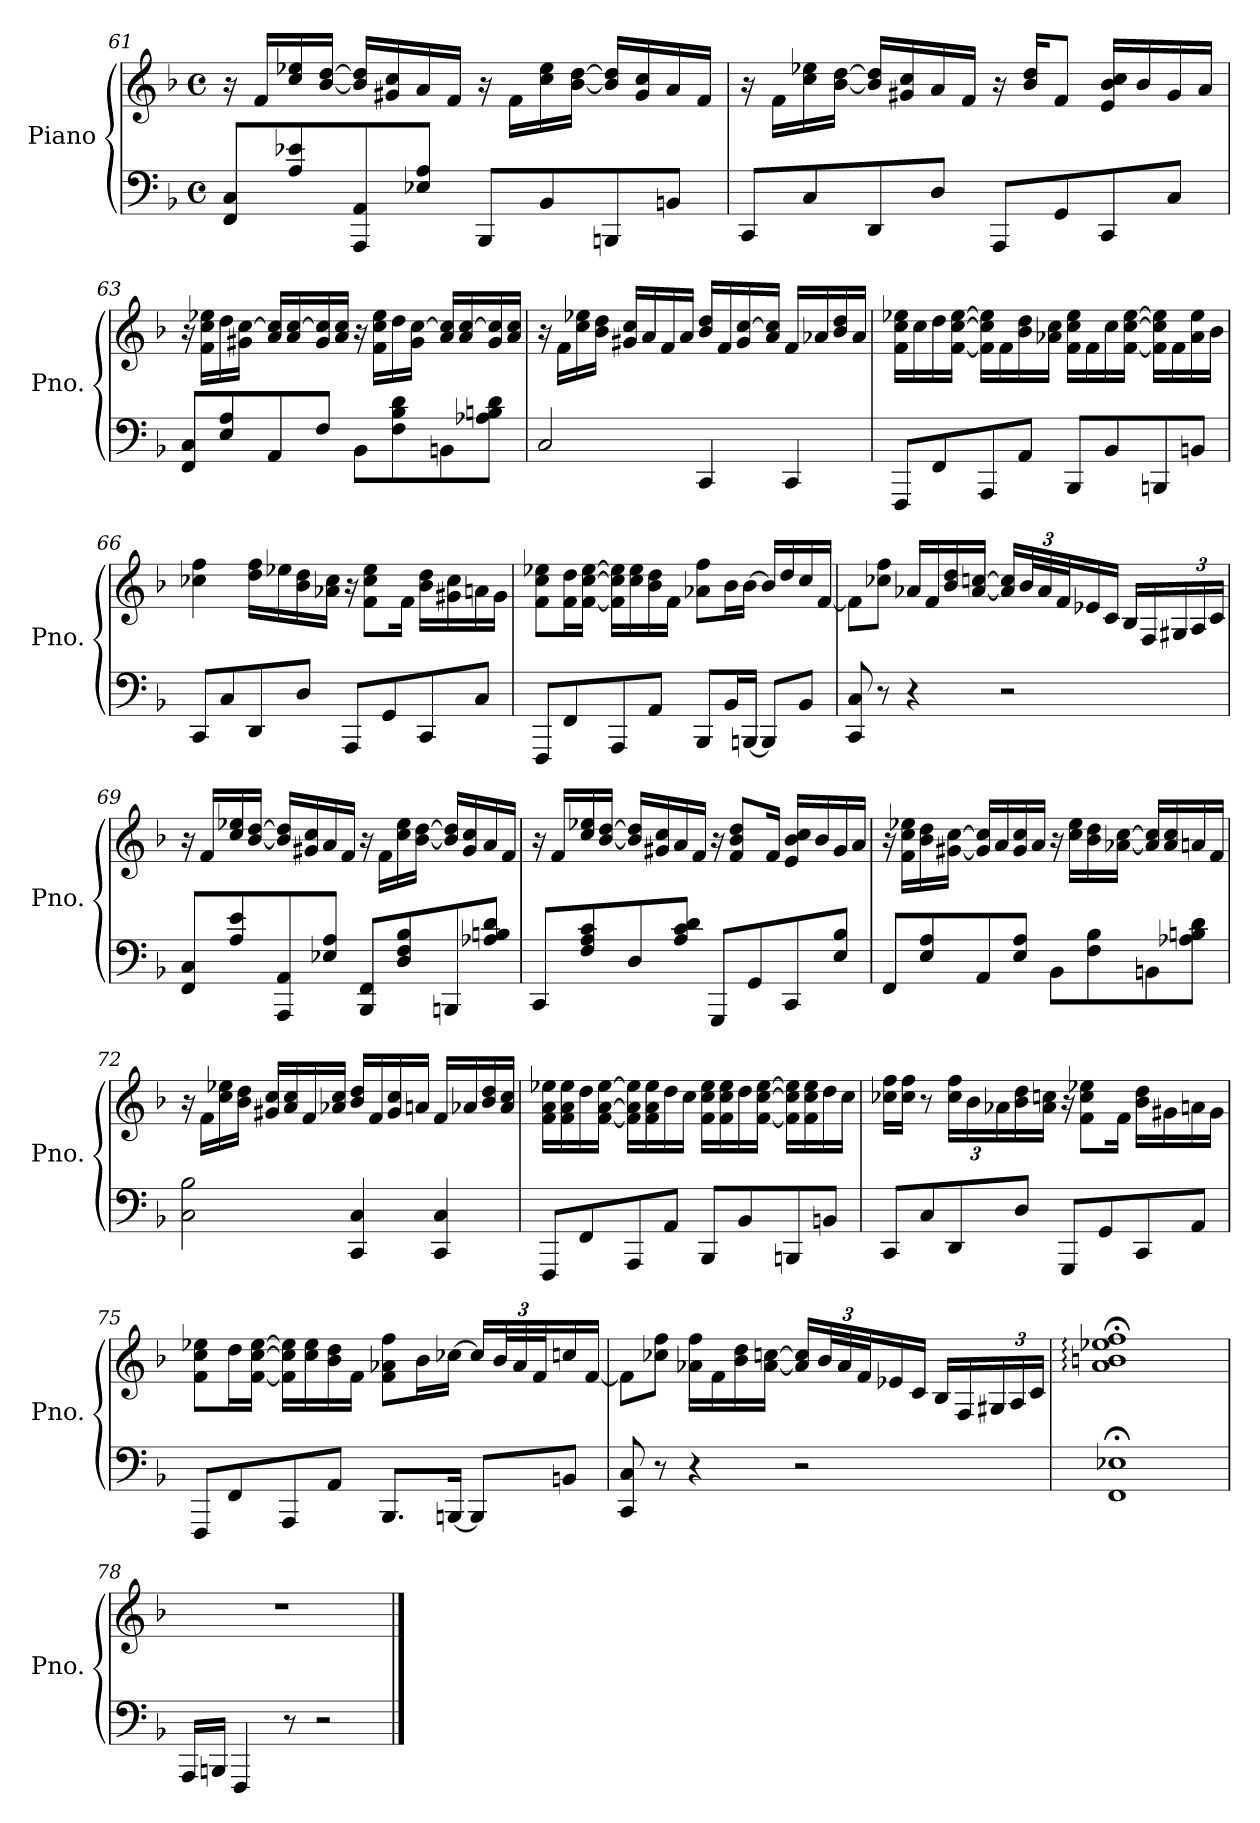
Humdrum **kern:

**kern	**kern
*part1	*part1
*staff2	*staff1
*I"Piano	*
*I'Pno.	*
*clefF4	*clefG2
*k[b-]	*k[b-]
*M4/4	*M4/4
*met(c)	*met(c)
=61	=61
8FF/ 8C/L	16r
.	16f/LL
8A/ 8e-X/	16cc/ 16ee-X/
.	[16b-/ [16dd/JJ
8AAA/ 8AA/	16b-/] 16dd/]LL
.	16g#X/ 16cc/
8E-X/ 8A/J	16a/
.	16f/JJ
8BBB-/L	16r
.	16f\LL
8BB-/	16cc\ 16ee-\
.	[16b-\ [16dd\JJ
8BBBn/	16b-/] 16dd/]LL
.	16g#/ 16cc/
8BBn/J	16a/
.	16f/JJ
!!LO:PB:g=z
=62	=62
8CC/L	16r
.	16f\LL
8C/	16cc\ 16ee-X\
.	[16b-\ [16dd\JJ
8DD/	16b-/] 16dd/]LL
.	16g#X/ 16cc/
8D/J	16a/
.	16f/JJ
8AAA/L	16r
.	16b-/ 16dd/KL
8GG/	8f/J
8CC/	16e/ 16b-/ 16cc/LL
.	16b-/
8C/J	16g#/
.	16a/JJ
=63	=63
8FF/ 8C/L	16r
.	16f\ 16cc\ 16ee-X\LL
8E/ 8A/	16dd\
.	16g#X\ [16cc\JJ
8AA/	16a/ 16cc/]LL
.	16a/ [16cc/
8F/J	16g#/ 16cc/]
.	16a/ 16cc/JJ
8BB-\L	16r
.	16f\ 16cc\ 16ee-\LL
8F\ 8B-\ 8d\	16dd\
.	16g#\ [16cc\JJ
8BBn\	16a/ 16cc/]LL
.	16a/ [16cc/
8A-X\ 8Bn\ 8d\J	16g#/ 16cc/]
.	16a/ 16cc/JJ
!!LO:LB:g=z
=64	=64
2C/	16r
.	16f\LL
.	16cc\ 16ee-X\
.	16b-\ 16dd\JJ
.	16g#X/ 16cc/LL
.	16a/
.	16f/
.	16a/JJ
4CC/	16b-/ 16dd/LL
.	16f/
.	16g#/ [16cc/
.	16a/ 16cc/]JJ
4CC/	16f/LL
.	16a-X/
.	16b-/ 16dd/
.	16a-/JJ
=65	=65
8FFF/L	16f\ 16cc\ 16ee-X\LL
.	16cc\
8FF/	16dd\
.	[16f\ [16cc\ [16ee-\JJ
8AAA/	16f\] 16cc\] 16ee-\]LL
.	16f\
8AA/J	16b-\ 16dd\
.	16a-X\ 16cc\JJ
8BBB-/L	16f\ 16cc\ 16ee-\LL
.	16f\
8BB-/	16cc\
.	[16f\ [16cc\ [16ee-\JJ
8BBBn/	16f\] 16cc\] 16ee-\]LL
.	16f\
8BBn/J	16a-\ 16ee-\
.	16b-\JJ
!!LO:LB:g=z
=66	=66
8CC/L	4cc-X\ 4ff\
8C/	.
8DD/	16dd\ 16ff\LL
.	16ee-X\
8D/J	16b-\ 16dd\
.	16a-X\ 16cc-\JJ
8AAA/L	16r
.	8f\ 8cc-\ 8ee-\L
8GG/	.
.	16f\Jk
8CC/	16b-\ 16dd\LL
.	16g#X\ 16cc-\
8C/J	16an\
.	16g#\JJ
=67	=67
8FFF/L	8f\ 8cc\ 8ee-X\L
8FF/	16f\ 16dd\L
.	[16f\ [16cc\ [16ee-\JJ
8AAA/	16f\] 16cc\] 16ee-\]LL
.	16cc\ 16ee-\
8AA/J	16b-\ 16dd\
.	16f\JJ
8BBB-/L	8a-X\ 8ff\L
16BB-/L	16b-\L
[16BBBn/JJ	[16b-\JJ
8BBB/L]	16b-/LL]
.	16dd/
8BB-/J	16cc/
.	[16f/JJ
!!LO:LB:g=z
=68	=68
8CC/ 8C/	8f\L]
8r	8cc-X\ 8ff\J
4r	16a-X/LL
.	16f/
.	16b-/ 16dd/
.	[16a-/ [16ccn/JJ
2r	16a-/] 16cc/]LL
*	*Xbrackettup
.	48b-/L
.	48a-/
.	48f/J
.	16e-X/
.	16c/JJ
.	16B-/LL
.	16F/
.	24G#X/
.	24A/
.	24c/JJ
=69	=69
8FF/ 8C/L	16r
.	16f/LL
8A/ 8e/	16cc/ 16ee-X/
.	[16b-/ [16dd/JJ
8AAA/ 8AA/	16b-/] 16dd/]LL
.	16g#X/ 16cc/
8E-X/ 8A/J	16a/
.	16f/JJ
8BBB-/ 8FF/L	16r
.	16f\LL
8D/ 8F/ 8B-/	16cc\ 16ee-\
.	[16b-\ [16dd\JJ
8BBBn/	16b-/] 16dd/]LL
.	16g#/ 16cc/
8A-X/ 8Bn/ 8d/J	16a/
.	16f/JJ
!!LO:LB:g=z
=70	=70
8CC/L	16r
.	16f/LL
8F/ 8A/ 8c/	16cc/ 16ee-X/
.	[16b-/ [16dd/JJ
8D/	16b-/] 16dd/]LL
.	16g#X/ 16cc/
8A/ 8c/ 8d/J	16a/
.	16f/JJ
8GGG/L	16r
.	8f/ 8b-/ 8dd/L
8GG/	.
.	16f/Jk
8CC/	16e/ 16b-/ 16cc/LL
.	16b-/
8E/ 8B-/J	16g#/
.	16a/JJ
=71	=71
8FF/L	16r
.	16f\ 16cc\ 16ee-X\LL
8E/ 8A/	16b-\ 16dd\
.	[16g#X\ [16cc\JJ
8AA/	16g#/] 16cc/]LL
.	16a/
8E/ 8A/J	16g#/ 16cc/
.	16a/JJ
8BB-\L	16r
.	16cc\ 16ee-\LL
8F\ 8B-\	16b-\ 16dd\
.	[16a-X\ [16cc\JJ
8BBn\	16a-/] 16cc/]LL
.	16a-/ 16cc/
8A-X\ 8Bn\ 8d\J	16an/
.	16f/JJ
!!LO:PB:g=z
=72	=72
2C\ 2B-\	16r
.	16f\LL
.	16cc\ 16ee-X\
.	16b-\ 16dd\JJ
.	16g#X/ 16cc/LL
.	16a/ 16cc/
.	16f/
.	16a-X/ 16cc/JJ
4CC/ 4C/	16b-/ 16dd/LL
.	16f/
.	16g#/ 16cc/
.	16an/JJ
4CC/ 4C/	16f/LL
.	16a-X/
.	16b-/ 16dd/
.	16a-/ 16cc/JJ
=73	=73
8FFF/L	16f\ 16a\ 16ee-X\LL
.	16f\ 16a\ 16ee-\
8FF/	16dd\
.	[16f\ [16a\ [16ee-\JJ
8AAA/	16f\] 16a\] 16ee-\]LL
.	16f\ 16a\ 16ee-\
8AA/J	16dd\
.	16cc\JJ
8BBB-/L	16f\ 16cc\ 16ee-\LL
.	16f\ 16cc\ 16ee-\
8BB-/	16dd\
.	[16f\ [16cc\ [16ee-\JJ
8BBBn/	16f\] 16cc\] 16ee-\]LL
.	16f\ 16cc\ 16ee-\
8BBn/J	16dd\
.	16cc\JJ
!!LO:LB:g=z
=74	=74
8CC/L	16cc-X\ 16ff\LL
.	16cc-\ 16ff\JJ
8C/	8r
8DD/	24cc-\ 24ff\LL
.	24b-\
.	24a-X\
8D/J	16b-\ 16dd\
.	16a-\ 16ccn\JJ
8GGG/L	16r
.	8f\ 8cc\ 8ee-X\L
8GG/	.
.	16f\Jk
8CC/	16b-\ 16dd\LL
.	16g#X\
8AA/J	16an\
.	16g#\JJ
=75	=75
8FFF/L	8f\ 8cc\ 8ee-X\L
8FF/	16dd\L
.	[16f\ [16cc\ [16ee-\JJ
8AAA/	16f\] 16cc\] 16ee-\]LL
.	16cc\ 16ee-\
8AA/J	16b-\ 16dd\
.	16f\JJ
8.BBB-/L	8f\ 8a-X\ 8ff\L
.	16b-\L
[16BBBn/Jk	[16cc-X\JJ
8BBB/L]	16cc-/LL]
.	48b-/L
.	48a-/
.	48f/J
8BBn/J	16ccn/
.	[16f/JJ
!!LO:LB:g=z
=76	=76
8CC/ 8C/	8f\L]
8r	8cc-X\ 8ff\J
4r	16a-X\ 16ff\LL
.	16f\
.	16b-\ 16dd\
.	[16a-\ [16ccn\JJ
2r	16a-/] 16cc/]LL
.	48b-/L
.	48a-/
.	48f/J
.	16e-X/
.	16c/JJ
.	16B-/LL
.	16F/
.	24G#X/
.	24A/
.	24c/JJ
=77	=77
1FF;< 1E-X;<	1a;<: 1bn;<: 1ee-X;<: 1ff;<:
=78	=78
16AAA/LL	1r
16BBBn/JJ	.
4FFF/	.
8r	.
2r	.
==	==
*-	*-
